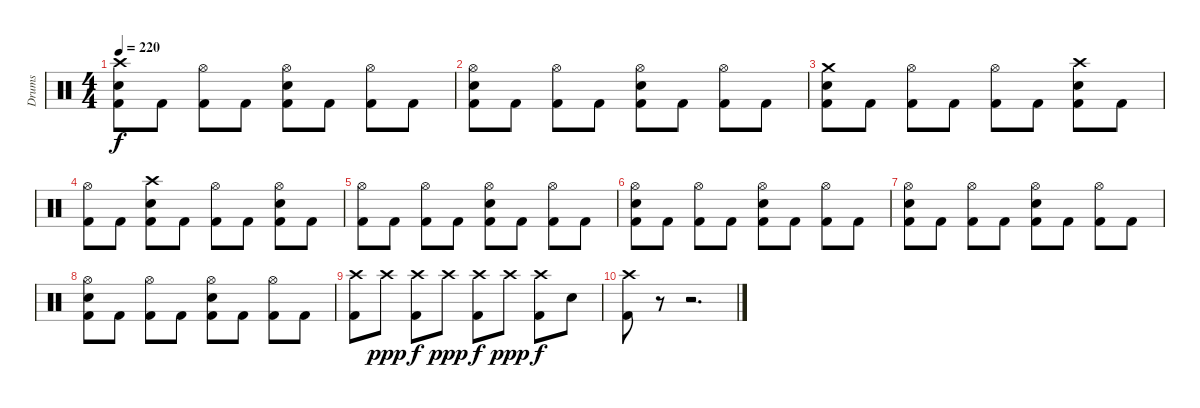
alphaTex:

\track ("Drums" "Drums") {instrument percussion}
\staff {score}
\articulation defaults
\ts (4 4)
\tempo 220
\clef neutral
\ks c
("Crash high (hit)" "Electric Snare (hit)" "Kick (hit) 2").8{dy f} "Kick (hit) 2".8 ("Hi-Hat (open)" "Kick (hit) 2").8 "Kick (hit) 2".8 ("Hi-Hat (open)" "Electric Snare (hit)" "Kick (hit) 2").8 "Kick (hit) 2".8 ("Hi-Hat (open)" "Kick (hit) 2").8 "Kick (hit) 2".8 |
("Hi-Hat (open)" "Electric Snare (hit)" "Kick (hit) 2").8 "Kick (hit) 2".8 ("Hi-Hat (open)" "Kick (hit) 2").8 "Kick (hit) 2".8 ("Hi-Hat (open)" "Electric Snare (hit)" "Kick (hit) 2").8 "Kick (hit) 2".8 ("Hi-Hat (open)" "Kick (hit) 2").8 "Kick (hit) 2".8 |
("Crash medium (hit)" "Electric Snare (hit)" "Kick (hit) 2").8 "Kick (hit) 2".8 ("Hi-Hat (open)" "Kick (hit) 2").8 "Kick (hit) 2".8 ("Hi-Hat (open)" "Kick (hit) 2").8 "Kick (hit) 2".8 ("Crash high (hit)" "Electric Snare (hit)" "Kick (hit) 2").8 "Kick (hit) 2".8 |
("Hi-Hat (open)" "Kick (hit) 2").8 "Kick (hit) 2".8 ("Crash high (hit)" "Electric Snare (hit)" "Kick (hit) 2").8 "Kick (hit) 2".8 ("Hi-Hat (open)" "Kick (hit) 2").8 "Kick (hit) 2".8 ("Hi-Hat (open)" "Electric Snare (hit)" "Kick (hit) 2").8 "Kick (hit) 2".8 |
("Hi-Hat (open)" "Kick (hit) 2").8 "Kick (hit) 2".8 ("Hi-Hat (open)" "Kick (hit) 2").8 "Kick (hit) 2".8 ("Hi-Hat (open)" "Electric Snare (hit)" "Kick (hit) 2").8 "Kick (hit) 2".8 ("Hi-Hat (open)" "Kick (hit) 2").8 "Kick (hit) 2".8 |
("Hi-Hat (open)" "Electric Snare (hit)" "Kick (hit) 2").8 "Kick (hit) 2".8 ("Hi-Hat (open)" "Kick (hit) 2").8 "Kick (hit) 2".8 ("Hi-Hat (open)" "Electric Snare (hit)" "Kick (hit) 2").8 "Kick (hit) 2".8 ("Hi-Hat (open)" "Kick (hit) 2").8 "Kick (hit) 2".8 |
("Hi-Hat (open)" "Electric Snare (hit)" "Kick (hit) 2").8 "Kick (hit) 2".8 ("Hi-Hat (open)" "Kick (hit) 2").8 "Kick (hit) 2".8 ("Hi-Hat (open)" "Electric Snare (hit)" "Kick (hit) 2").8 "Kick (hit) 2".8 ("Hi-Hat (open)" "Kick (hit) 2").8 "Kick (hit) 2".8 |
("Hi-Hat (open)" "Electric Snare (hit)" "Kick (hit) 2").8 "Kick (hit) 2".8 ("Hi-Hat (open)" "Kick (hit) 2").8 "Kick (hit) 2".8 ("Hi-Hat (open)" "Electric Snare (hit)" "Kick (hit) 2").8 "Kick (hit) 2".8 ("Hi-Hat (open)" "Kick (hit) 2").8 "Kick (hit) 2".8 |
("Crash high (hit)" "Kick (hit) 2").8 "Crash high (hit)".8{dy ppp} ("Crash high (hit)" "Kick (hit) 2").8{dy f} "Crash high (hit)".8{dy ppp} ("Crash high (hit)" "Kick (hit) 2").8{dy f} "Crash high (hit)".8{dy ppp} ("Crash high (hit)" "Kick (hit) 2").8{dy f} "Electric Snare (hit)".8 |
("Crash high (hit)" "Kick (hit) 2").8 r.8{volume 0} r.2{d}
